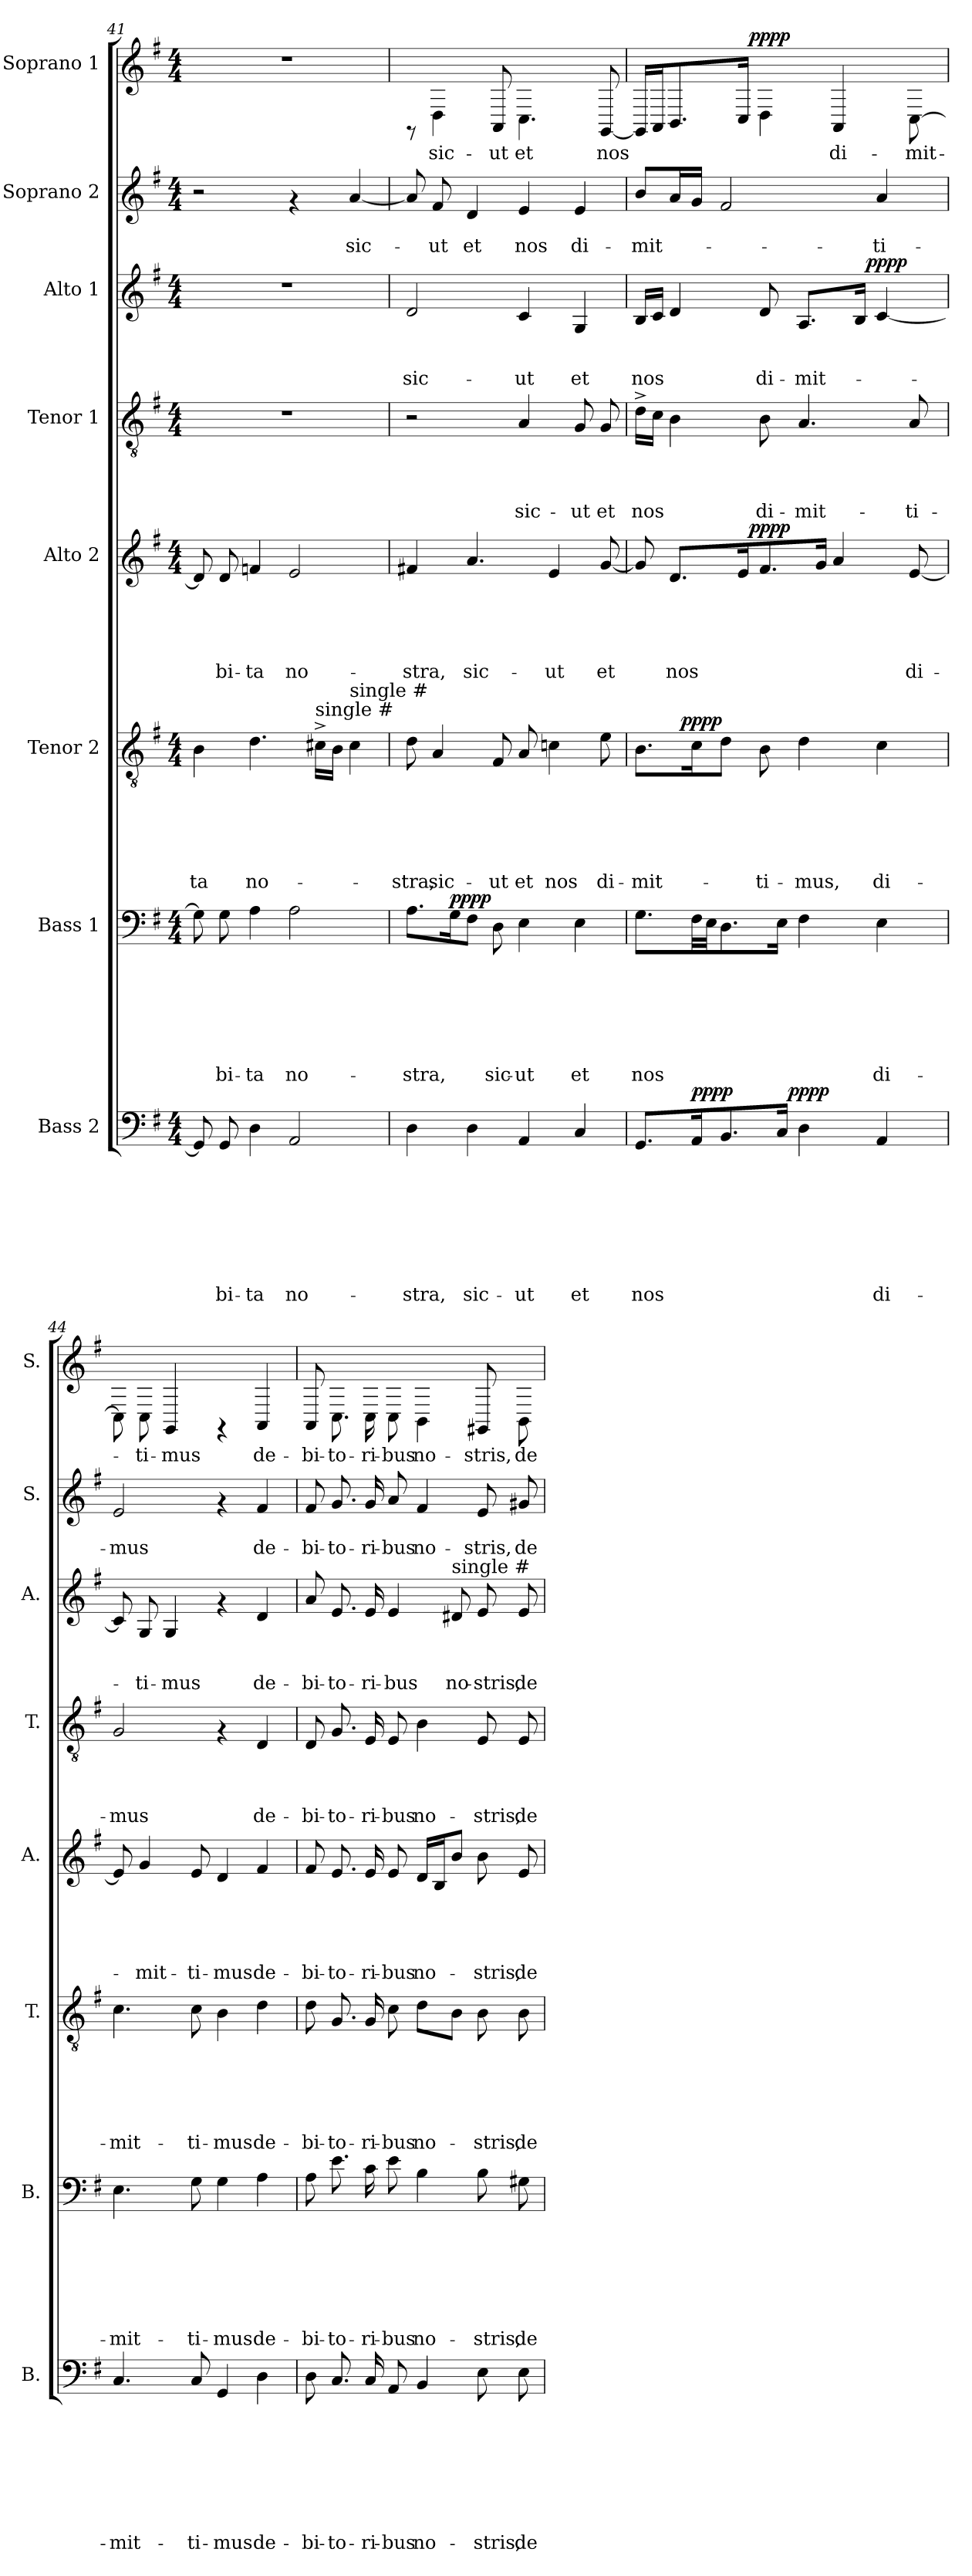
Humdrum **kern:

**kern	**text	**text	**text	**text	**text	**text	**text	**text	**dynam	**kern	**text	**text	**text	**text	**text	**text	**text	**dynam	**kern	**text	**text	**text	**text	**text	**text	**dynam	**kern	**text	**text	**text	**text	**text	**dynam	**kern	**text	**text	**text	**text	**kern	**text	**text	**text	**dynam	**kern	**text	**text	**kern	**text	**dynam
*part8	*part8	*part8	*part8	*part8	*part8	*part8	*part8	*part8	*part8	*part7	*part7	*part7	*part7	*part7	*part7	*part7	*part7	*part7	*part6	*part6	*part6	*part6	*part6	*part6	*part6	*part6	*part5	*part5	*part5	*part5	*part5	*part5	*part5	*part4	*part4	*part4	*part4	*part4	*part3	*part3	*part3	*part3	*part3	*part2	*part2	*part2	*part1	*part1	*part1
*staff8	*staff8	*staff8	*staff8	*staff8	*staff8	*staff8	*staff8	*staff8	*staff8	*staff7	*staff7	*staff7	*staff7	*staff7	*staff7	*staff7	*staff7	*staff7	*staff6	*staff6	*staff6	*staff6	*staff6	*staff6	*staff6	*staff6	*staff5	*staff5	*staff5	*staff5	*staff5	*staff5	*staff5	*staff4	*staff4	*staff4	*staff4	*staff4	*staff3	*staff3	*staff3	*staff3	*staff3	*staff2	*staff2	*staff2	*staff1	*staff1	*staff1
*I"Bass 2	*	*	*	*	*	*	*	*	*	*I"Bass 1	*	*	*	*	*	*	*	*	*I"Tenor 2	*	*	*	*	*	*	*	*I"Alto 2	*	*	*	*	*	*	*I"Tenor 1	*	*	*	*	*I"Alto 1	*	*	*	*	*I"Soprano 2	*	*	*I"Soprano 1	*	*
*I'B.	*	*	*	*	*	*	*	*	*	*I'B.	*	*	*	*	*	*	*	*	*I'T.	*	*	*	*	*	*	*	*I'A.	*	*	*	*	*	*	*I'T.	*	*	*	*	*I'A.	*	*	*	*	*I'S.	*	*	*I'S.	*	*
!!LO:PB:g=z
*clefF4	*	*	*	*	*	*	*	*	*	*clefF4	*	*	*	*	*	*	*	*	*clefGv2	*	*	*	*	*	*	*	*clefG2	*	*	*	*	*	*	*clefGv2	*	*	*	*	*clefG2	*	*	*	*	*clefG2	*	*	*clefG2	*	*
*k[f#]	*	*	*	*	*	*	*	*	*	*k[f#]	*	*	*	*	*	*	*	*	*k[f#]	*	*	*	*	*	*	*	*k[f#]	*	*	*	*	*	*	*k[f#]	*	*	*	*	*k[f#]	*	*	*	*	*k[f#]	*	*	*k[f#]	*	*
*G:	*	*	*	*	*	*	*	*	*	*G:	*	*	*	*	*	*	*	*	*G:	*	*	*	*	*	*	*	*G:	*	*	*	*	*	*	*G:	*	*	*	*	*G:	*	*	*	*	*G:	*	*	*G:	*	*
*M4/4	*	*	*	*	*	*	*	*	*	*M4/4	*	*	*	*	*	*	*	*	*M4/4	*	*	*	*	*	*	*	*M4/4	*	*	*	*	*	*	*M4/4	*	*	*	*	*M4/4	*	*	*	*	*M4/4	*	*	*M4/4	*	*
=41	=41	=41	=41	=41	=41	=41	=41	=41	=41	=41	=41	=41	=41	=41	=41	=41	=41	=41	=41	=41	=41	=41	=41	=41	=41	=41	=41	=41	=41	=41	=41	=41	=41	=41	=41	=41	=41	=41	=41	=41	=41	=41	=41	=41	=41	=41	=41	=41	=41
!	!	!	!	!	!	!	!	!	!	!	!	!	!	!	!	!	!	!	!	!	!	!	!	!	!LO:LY:b	!	!	!	!	!	!	!	!	!	!	!	!	!	!	!	!	!	!	!	!	!	!	!	!
8GG/]	.	.	.	.	.	.	.	.	.	8G\]	.	.	.	.	.	.	.	.	4B\	.	.	.	.	.	-ta	.	8d/]	.	.	.	.	.	.	1r	.	.	.	.	1r	.	.	.	.	2r	.	.	1r	.	.
!	!	!	!	!	!	!	!	!LO:LY:b	!	!	!	!	!	!	!	!	!LO:LY:b	!	!	!	!	!	!	!	!	!	!	!	!	!	!	!LO:LY:b	!	!	!	!	!	!	!	!	!	!	!	!	!	!	!	!	!
8GG/	.	.	.	.	.	.	.	-bi-	.	8G\	.	.	.	.	.	.	-bi-	.	.	.	.	.	.	.	.	.	8d/	.	.	.	.	-bi-	.	.	.	.	.	.	.	.	.	.	.	.	.	.	.	.	.
!	!	!	!	!	!	!	!	!LO:LY:b	!	!	!	!	!	!	!	!	!LO:LY:b	!	!	!	!	!	!	!	!LO:LY:b	!	!	!	!	!	!	!LO:LY:b	!	!	!	!	!	!	!	!	!	!	!	!	!	!	!	!	!
4D\	.	.	.	.	.	.	.	-ta	.	4A\	.	.	.	.	.	.	-ta	.	4.d\	.	.	.	.	.	no-	.	4fn/	.	.	.	.	-ta	.	.	.	.	.	.	.	.	.	.	.	.	.	.	.	.	.
!	!	!	!	!	!	!	!	!LO:LY:b	!	!	!	!	!	!	!	!	!LO:LY:b	!	!	!	!	!	!	!	!	!	!	!	!	!	!	!LO:LY:b	!	!	!	!	!	!	!	!	!	!	!	!	!	!	!	!	!
2AA/	.	.	.	.	.	.	.	no-	.	2A\	.	.	.	.	.	.	no-	.	.	.	.	.	.	.	.	.	2e/	.	.	.	.	no-	.	.	.	.	.	.	.	.	.	.	.	4rf	.	.	.	.	.
!	!	!	!	!	!	!	!	!	!	!	!	!	!	!	!	!	!	!	!LO:TX:a:t=single #	!	!	!	!	!	!	!	!	!	!	!	!	!	!	!	!	!	!	!	!	!	!	!	!	!	!	!	!	!	!
.	.	.	.	.	.	.	.	.	.	.	.	.	.	.	.	.	.	.	16c#^>\LL	.	.	.	.	.	.	.	.	.	.	.	.	.	.	.	.	.	.	.	.	.	.	.	.	.	.	.	.	.	.
.	.	.	.	.	.	.	.	.	.	.	.	.	.	.	.	.	.	.	16B\JJ	.	.	.	.	.	.	.	.	.	.	.	.	.	.	.	.	.	.	.	.	.	.	.	.	.	.	.	.	.	.
!	!	!	!	!	!	!	!	!	!	!	!	!	!	!	!	!	!	!	!LO:TX:a:t=single #	!	!	!	!	!	!	!	!	!	!	!	!	!	!	!	!	!	!	!	!	!	!	!	!	!	!	!	!	!	!
!	!	!	!	!	!	!	!	!	!	!	!	!	!	!	!	!	!	!	!	!	!	!	!	!	!	!	!	!	!	!	!	!	!	!	!	!	!	!	!	!	!	!	!	!	!	!LO:LY:b	!	!	!
.	.	.	.	.	.	.	.	.	.	.	.	.	.	.	.	.	.	.	4c#\	.	.	.	.	.	.	.	.	.	.	.	.	.	.	.	.	.	.	.	.	.	.	.	.	[<4a/	.	sic-	.	.	.
=42	=42	=42	=42	=42	=42	=42	=42	=42	=42	=42	=42	=42	=42	=42	=42	=42	=42	=42	=42	=42	=42	=42	=42	=42	=42	=42	=42	=42	=42	=42	=42	=42	=42	=42	=42	=42	=42	=42	=42	=42	=42	=42	=42	=42	=42	=42	=42	=42	=42
!	!	!	!	!	!	!	!	!LO:LY:b	!	!	!	!	!	!	!	!	!LO:LY:b	!	!	!	!	!	!	!	!LO:LY:b	!	!	!	!	!	!	!LO:LY:b	!	!	!	!	!	!	!	!	!	!LO:LY:b	!	!	!	!	!	!	!
4D\	.	.	.	.	.	.	.	-stra,	.	8.A\L	.	.	.	.	.	.	-stra,	.	8d\	.	.	.	.	.	-stra,	.	4f#X/	.	.	.	.	-stra,	.	2r	.	.	.	.	2d/	.	.	sic-	.	8a/]	.	.	8rFF	.	.
!	!	!	!	!	!	!	!	!	!	!	!	!	!	!	!	!	!	!	!	!	!	!	!	!	!LO:LY:b	!	!	!	!	!	!	!	!	!	!	!	!	!	!	!	!	!	!	!	!	!LO:LY:b	!	!LO:LY:b	!
.	.	.	.	.	.	.	.	.	.	.	.	.	.	.	.	.	.	.	4A/	.	.	.	.	.	sic-	.	.	.	.	.	.	.	.	.	.	.	.	.	.	.	.	.	.	8f#/	.	-ut	4D\	sic-	.
!	!	!	!	!	!	!	!	!	!	!	!	!	!	!	!	!	!	!LO:DY:b	!	!	!	!	!	!	!	!	!	!	!	!	!	!	!	!	!	!	!	!	!	!	!	!	!	!	!	!	!	!	!
.	.	.	.	.	.	.	.	.	.	16G\k	.	.	.	.	.	.	.	pppp	.	.	.	.	.	.	.	.	.	.	.	.	.	.	.	.	.	.	.	.	.	.	.	.	.	.	.	.	.	.	.
!	!	!	!	!	!	!	!	!LO:LY:b	!	!	!	!	!	!	!	!	!	!	!	!	!	!	!	!	!	!	!	!	!	!	!	!LO:LY:b	!	!	!	!	!	!	!	!	!	!	!	!	!	!LO:LY:b	!	!	!
4D\	.	.	.	.	.	.	.	sic-	.	8F#\J	.	.	.	.	.	.	.	.	.	.	.	.	.	.	.	.	4.a/	.	.	.	.	sic-	.	.	.	.	.	.	.	.	.	.	.	4d/	.	et	.	.	.
!	!	!	!	!	!	!	!	!	!	!	!	!	!	!	!	!	!LO:LY:b	!	!	!	!	!	!	!	!LO:LY:b	!	!	!	!	!	!	!	!	!	!	!	!	!	!	!	!	!	!	!	!	!	!	!LO:LY:b	!
.	.	.	.	.	.	.	.	.	.	8D\	.	.	.	.	.	.	sic-	.	8F#/	.	.	.	.	.	-ut	.	.	.	.	.	.	.	.	.	.	.	.	.	.	.	.	.	.	.	.	.	8AA/	-ut	.
!	!	!	!	!	!	!	!	!LO:LY:b	!	!	!	!	!	!	!	!	!LO:LY:b	!	!	!	!	!	!	!	!LO:LY:b	!	!	!	!	!	!	!	!	!	!	!	!	!LO:LY:b	!	!	!	!LO:LY:b	!	!	!	!LO:LY:b	!	!LO:LY:b	!
4AA/	.	.	.	.	.	.	.	-ut	.	4E\	.	.	.	.	.	.	-ut	.	8A/	.	.	.	.	.	et	.	.	.	.	.	.	.	.	4A/	.	.	.	sic-	4c/	.	.	-ut	.	4e/	.	nos	4.C\	et	.
!	!	!	!	!	!	!	!	!	!	!	!	!	!	!	!	!	!	!	!	!	!	!	!	!	!LO:LY:b	!	!	!	!	!	!	!LO:LY:b	!	!	!	!	!	!	!	!	!	!	!	!	!	!	!	!	!
.	.	.	.	.	.	.	.	.	.	.	.	.	.	.	.	.	.	.	4cn\	.	.	.	.	.	nos	.	4e/	.	.	.	.	-ut	.	.	.	.	.	.	.	.	.	.	.	.	.	.	.	.	.
!	!	!	!	!	!	!	!	!LO:LY:b	!	!	!	!	!	!	!	!	!LO:LY:b	!	!	!	!	!	!	!	!	!	!	!	!	!	!	!	!	!	!	!	!	!LO:LY:b	!	!	!	!LO:LY:b	!	!	!	!LO:LY:b	!	!	!
4C/	.	.	.	.	.	.	.	et	.	4E\	.	.	.	.	.	.	et	.	.	.	.	.	.	.	.	.	.	.	.	.	.	.	.	8G/	.	.	.	-ut	4G/	.	.	et	.	4e/	.	di-	.	.	.
!	!	!	!	!	!	!	!	!	!	!	!	!	!	!	!	!	!	!	!	!	!	!	!	!	!LO:LY:b	!	!	!	!	!	!	!LO:LY:b	!	!	!	!	!	!LO:LY:b	!	!	!	!	!	!	!	!	!	!LO:LY:b	!
.	.	.	.	.	.	.	.	.	.	.	.	.	.	.	.	.	.	.	8e\	.	.	.	.	.	di-	.	[<8g/	.	.	.	.	et	.	8G/	.	.	.	et	.	.	.	.	.	.	.	.	[<8GG/	nos	.
=43	=43	=43	=43	=43	=43	=43	=43	=43	=43	=43	=43	=43	=43	=43	=43	=43	=43	=43	=43	=43	=43	=43	=43	=43	=43	=43	=43	=43	=43	=43	=43	=43	=43	=43	=43	=43	=43	=43	=43	=43	=43	=43	=43	=43	=43	=43	=43	=43	=43
!	!	!	!	!	!	!	!	!LO:LY:b	!	!	!	!	!	!	!	!	!LO:LY:b	!	!	!	!	!	!	!	!LO:LY:b	!	!	!	!	!	!	!	!	!	!	!	!	!LO:LY:b	!	!	!	!LO:LY:b	!	!	!	!LO:LY:b	!	!	!
*^	*	*	*	*	*	*	*	*	*	*	*	*	*	*	*	*	*	*	*^	*	*	*	*	*	*	*	*^	*	*	*	*	*	*	*	*	*	*	*	*^	*	*	*	*	*	*	*	*^	*	*
8.GG/L	4...ryy	.	.	.	.	.	.	.	nos	.	8.G\L	.	.	.	.	.	.	nos	.	8.B\L	8ryy	.	.	.	.	.	-mit-	.	8g/]	4ryy	.	.	.	.	.	.	16d^>\LL	.	.	.	nos	16B/LL	2ryy	.	.	nos	.	8b/L	.	-mit-	16GG/LL]	4ryy	.	.
.	.	.	.	.	.	.	.	.	.	.	.	.	.	.	.	.	.	.	.	.	.	.	.	.	.	.	.	.	.	.	.	.	.	.	.	.	16c\JJ	.	.	.	.	16c/JJ	.	.	.	.	.	.	.	.	16AA/J	.	.	.
!	!	!	!	!	!	!	!	!	!	!	!	!	!	!	!	!	!	!	!	!	!	!	!	!	!	!	!	!	!	!	!	!	!	!	!LO:LY:b	!	!	!	!	!	!	!	!	!	!	!	!	!	!	!	!	!	!	!
.	.	.	.	.	.	.	.	.	.	.	.	.	.	.	.	.	.	.	.	.	32ryy	.	.	.	.	.	.	.	8.d/L	.	.	.	.	.	nos	.	4B\	.	.	.	.	4d/	.	.	.	.	.	16a/L	.	.	8.BB/	.	.	.
!	!	!	!	!	!	!	!	!	!	!	!	!	!	!	!	!	!	!	!	!	!	!	!	!	!	!	!	!LO:DY:b	!	!	!	!	!	!	!	!	!	!	!	!	!	!	!	!	!	!	!	!	!	!	!	!	!	!
.	.	.	.	.	.	.	.	.	.	.	.	.	.	.	.	.	.	.	.	.	2ryy	.	.	.	.	.	.	pppp	.	.	.	.	.	.	.	.	.	.	.	.	.	.	.	.	.	.	.	.	.	.	.	.	.	.
!	!	!	!	!	!	!	!	!	!	!LO:DY:a	!	!	!	!	!	!	!	!	!	!	!	!	!	!	!	!	!	!	!	!	!	!	!	!	!	!	!	!	!	!	!	!	!	!	!	!	!	!	!	!	!	!	!	!
16AA/k	.	.	.	.	.	.	.	.	.	pppp	32F#\LL	.	.	.	.	.	.	.	.	16c\k	.	.	.	.	.	.	.	.	.	.	.	.	.	.	.	.	.	.	.	.	.	.	.	.	.	.	.	16g/JJ	.	.	.	.	.	.
.	.	.	.	.	.	.	.	.	.	.	32E\JJ	.	.	.	.	.	.	.	.	.	.	.	.	.	.	.	.	.	.	.	.	.	.	.	.	.	.	.	.	.	.	.	.	.	.	.	.	.	.	.	.	.	.	.
8.BB/	.	.	.	.	.	.	.	.	.	.	8.D\	.	.	.	.	.	.	.	.	8d\J	.	.	.	.	.	.	.	.	.	16.ryy	.	.	.	.	.	.	.	.	.	.	.	.	.	.	.	.	.	2f#/	.	.	.	16.ryy	.	.
.	.	.	.	.	.	.	.	.	.	.	.	.	.	.	.	.	.	.	.	.	.	.	.	.	.	.	.	.	16e/k	.	.	.	.	.	.	.	.	.	.	.	.	.	.	.	.	.	.	.	.	.	16C/Jk	.	.	.
!	!	!	!	!	!	!	!	!	!	!	!	!	!	!	!	!	!	!	!	!	!	!	!	!	!	!	!	!	!	!	!	!	!	!	!	!LO:DY:b	!	!	!	!	!	!	!	!	!	!	!	!	!	!	!	!	!	!LO:DY:a
.	.	.	.	.	.	.	.	.	.	.	.	.	.	.	.	.	.	.	.	.	.	.	.	.	.	.	.	.	.	2ryy	.	.	.	.	.	pppp	.	.	.	.	.	.	.	.	.	.	.	.	.	.	.	2ryy	.	pppp
!	!	!	!	!	!	!	!	!	!	!	!	!	!	!	!	!	!	!	!	!	!	!	!	!	!	!	!LO:LY:b	!	!	!	!	!	!	!	!	!	!	!	!	!	!LO:LY:b	!	!	!	!	!LO:LY:b	!	!	!	!	!	!	!	!
.	.	.	.	.	.	.	.	.	.	.	.	.	.	.	.	.	.	.	.	8B\	.	.	.	.	.	.	-ti-	.	8.f#/	.	.	.	.	.	.	.	8B\	.	.	.	di-	8d/	.	.	.	di-	.	.	.	.	4D\	.	.	.
16C/Jk	.	.	.	.	.	.	.	.	.	.	16E\Jk	.	.	.	.	.	.	.	.	.	.	.	.	.	.	.	.	.	.	.	.	.	.	.	.	.	.	.	.	.	.	.	.	.	.	.	.	.	.	.	.	.	.	.
!	!	!	!	!	!	!	!	!	!	!LO:DY:a	!	!	!	!	!	!	!	!	!	!	!	!	!	!	!	!	!	!	!	!	!	!	!	!	!	!	!	!	!	!	!	!	!	!	!	!	!	!	!	!	!	!	!	!
.	2ryy	.	.	.	.	.	.	.	.	pppp	.	.	.	.	.	.	.	.	.	.	.	.	.	.	.	.	.	.	.	.	.	.	.	.	.	.	.	.	.	.	.	.	.	.	.	.	.	.	.	.	.	.	.	.
!	!	!	!	!	!	!	!	!	!	!	!	!	!	!	!	!	!	!	!	!	!	!	!	!	!	!	!LO:LY:b	!	!	!	!	!	!	!	!	!	!	!	!	!	!LO:LY:b	!	!	!	!	!LO:LY:b	!	!	!	!	!	!	!	!
4D\	.	.	.	.	.	.	.	.	.	.	4F#\	.	.	.	.	.	.	.	.	4d\	.	.	.	.	.	.	-mus,	.	.	.	.	.	.	.	.	.	4.A/	.	.	.	-mit-	8.A/L	8..ryy	.	.	-mit-	.	.	.	.	.	.	.	.
.	.	.	.	.	.	.	.	.	.	.	.	.	.	.	.	.	.	.	.	.	.	.	.	.	.	.	.	.	16g/Jk	.	.	.	.	.	.	.	.	.	.	.	.	.	.	.	.	.	.	.	.	.	.	.	.	.
!	!	!	!	!	!	!	!	!	!	!	!	!	!	!	!	!	!	!	!	!	!	!	!	!	!	!	!	!	!	!	!	!	!	!	!	!	!	!	!	!	!	!	!	!	!	!	!	!	!	!	!	!	!LO:LY:b	!
.	.	.	.	.	.	.	.	.	.	.	.	.	.	.	.	.	.	.	.	.	.	.	.	.	.	.	.	.	4a/	.	.	.	.	.	.	.	.	.	.	.	.	.	.	.	.	.	.	.	.	.	4AA/	.	di-	.
.	.	.	.	.	.	.	.	.	.	.	.	.	.	.	.	.	.	.	.	.	4ryy	.	.	.	.	.	.	.	.	.	.	.	.	.	.	.	.	.	.	.	.	.	.	.	.	.	.	.	.	.	.	.	.	.
.	.	.	.	.	.	.	.	.	.	.	.	.	.	.	.	.	.	.	.	.	.	.	.	.	.	.	.	.	.	.	.	.	.	.	.	.	.	.	.	.	.	16B/Jk	.	.	.	.	.	.	.	.	.	.	.	.
!	!	!	!	!	!	!	!	!	!	!	!	!	!	!	!	!	!	!	!	!	!	!	!	!	!	!	!	!	!	!	!	!	!	!	!	!	!	!	!	!	!	!	!	!	!	!	!LO:DY:b	!	!	!	!	!	!	!
.	.	.	.	.	.	.	.	.	.	.	.	.	.	.	.	.	.	.	.	.	.	.	.	.	.	.	.	.	.	.	.	.	.	.	.	.	.	.	.	.	.	.	4ryy	.	.	.	pppp	.	.	.	.	.	.	.
!	!	!	!	!	!	!	!	!	!LO:LY:b	!	!	!	!	!	!	!	!	!LO:LY:b	!	!	!	!	!	!	!	!	!LO:LY:b	!	!	!	!	!	!	!	!	!	!	!	!	!	!	!	!	!	!	!	!	!	!	!LO:LY:b	!	!	!	!
4AA/	.	.	.	.	.	.	.	.	di-	.	4E\	.	.	.	.	.	.	di-	.	4c\	.	.	.	.	.	.	di-	.	.	.	.	.	.	.	.	.	.	.	.	.	.	[<4c/	.	.	.	.	.	4a/	.	-ti-	.	.	.	.
.	.	.	.	.	.	.	.	.	.	.	.	.	.	.	.	.	.	.	.	.	.	.	.	.	.	.	.	.	.	8ryy	.	.	.	.	.	.	.	.	.	.	.	.	.	.	.	.	.	.	.	.	.	8ryy	.	.
!	!	!	!	!	!	!	!	!	!	!	!	!	!	!	!	!	!	!	!	!	!	!	!	!	!	!	!	!	!	!	!	!	!	!	!LO:LY:b	!	!	!	!	!	!LO:LY:b	!	!	!	!	!	!	!	!	!	!	!	!LO:LY:b	!
.	.	.	.	.	.	.	.	.	.	.	.	.	.	.	.	.	.	.	.	.	.	.	.	.	.	.	.	.	[<8e/	.	.	.	.	.	di-	.	8A/	.	.	.	-ti-	.	.	.	.	.	.	.	.	.	[>8C\	.	-mit-	.
.	.	.	.	.	.	.	.	.	.	.	.	.	.	.	.	.	.	.	.	.	16.ryy	.	.	.	.	.	.	.	.	.	.	.	.	.	.	.	.	.	.	.	.	.	.	.	.	.	.	.	.	.	.	.	.	.
.	32ryy	.	.	.	.	.	.	.	.	.	.	.	.	.	.	.	.	.	.	.	.	.	.	.	.	.	.	.	.	32ryy	.	.	.	.	.	.	.	.	.	.	.	.	32ryy	.	.	.	.	.	.	.	.	32ryy	.	.
=44	=44	=44	=44	=44	=44	=44	=44	=44	=44	=44	=44	=44	=44	=44	=44	=44	=44	=44	=44	=44	=44	=44	=44	=44	=44	=44	=44	=44	=44	=44	=44	=44	=44	=44	=44	=44	=44	=44	=44	=44	=44	=44	=44	=44	=44	=44	=44	=44	=44	=44	=44	=44	=44	=44
!	!	!	!	!	!	!	!	!	!LO:LY:b	!	!	!	!	!	!	!	!	!LO:LY:b	!	!	!	!	!	!	!	!	!LO:LY:b	!	!	!	!	!	!	!	!	!	!	!	!	!	!LO:LY:b	!	!	!	!	!	!	!	!	!LO:LY:b	!	!	!	!
*	*	*	*	*	*	*	*	*	*	*	*	*	*	*	*	*	*	*	*	*v	*v	*	*	*	*	*	*	*	*	*	*	*	*	*	*	*	*	*	*	*	*	*v	*v	*	*	*	*	*	*	*	*v	*v	*	*
*v	*v	*	*	*	*	*	*	*	*	*	*	*	*	*	*	*	*	*	*	*	*	*	*	*	*	*	*	*v	*v	*	*	*	*	*	*	*	*	*	*	*	*	*	*	*	*	*	*	*	*	*	*
4.C/	.	.	.	.	.	.	.	-mit-	.	4.E\	.	.	.	.	.	.	-mit-	.	4.c\	.	.	.	.	.	-mit-	.	8e/]	.	.	.	.	.	.	2G/	.	.	.	-mus	8c/]	.	.	.	.	2e/	.	-mus	8C\]	.	.
!	!	!	!	!	!	!	!	!	!	!	!	!	!	!	!	!	!	!	!	!	!	!	!	!	!	!	!	!	!	!	!	!LO:LY:b	!	!	!	!	!	!	!	!	!	!LO:LY:b	!	!	!	!	!	!LO:LY:b	!
.	.	.	.	.	.	.	.	.	.	.	.	.	.	.	.	.	.	.	.	.	.	.	.	.	.	.	4g/	.	.	.	.	-mit-	.	.	.	.	.	.	8G/	.	.	-ti-	.	.	.	.	8C\	-ti-	.
!	!	!	!	!	!	!	!	!	!	!	!	!	!	!	!	!	!	!	!	!	!	!	!	!	!	!	!	!	!	!	!	!	!	!	!	!	!	!	!	!	!	!LO:LY:b	!	!	!	!	!	!LO:LY:b	!
.	.	.	.	.	.	.	.	.	.	.	.	.	.	.	.	.	.	.	.	.	.	.	.	.	.	.	.	.	.	.	.	.	.	.	.	.	.	.	4G/	.	.	-mus	.	.	.	.	4GG/	-mus	.
!	!	!	!	!	!	!	!	!LO:LY:b	!	!	!	!	!	!	!	!	!LO:LY:b	!	!	!	!	!	!	!	!LO:LY:b	!	!	!	!	!	!	!LO:LY:b	!	!	!	!	!	!	!	!	!	!	!	!	!	!	!	!	!
8C/	.	.	.	.	.	.	.	-ti-	.	8G\	.	.	.	.	.	.	-ti-	.	8c\	.	.	.	.	.	-ti-	.	8e/	.	.	.	.	-ti-	.	.	.	.	.	.	.	.	.	.	.	.	.	.	.	.	.
!	!	!	!	!	!	!	!	!LO:LY:b	!	!	!	!	!	!	!	!	!LO:LY:b	!	!	!	!	!	!	!	!LO:LY:b	!	!	!	!	!	!	!LO:LY:b	!	!	!	!	!	!	!	!	!	!	!	!	!	!	!	!	!
4GG/	.	.	.	.	.	.	.	-mus	.	4G\	.	.	.	.	.	.	-mus	.	4B\	.	.	.	.	.	-mus	.	4d/	.	.	.	.	-mus	.	4rF	.	.	.	.	4rf	.	.	.	.	4rf	.	.	4rFF	.	.
!	!	!	!	!	!	!	!	!LO:LY:b	!	!	!	!	!	!	!	!	!LO:LY:b	!	!	!	!	!	!	!	!LO:LY:b	!	!	!	!	!	!	!LO:LY:b	!	!	!	!	!	!LO:LY:b	!	!	!	!LO:LY:b	!	!	!	!LO:LY:b	!	!LO:LY:b	!
4D\	.	.	.	.	.	.	.	de-	.	4A\	.	.	.	.	.	.	de-	.	4d\	.	.	.	.	.	de-	.	4f#/	.	.	.	.	de-	.	4D/	.	.	.	de-	4d/	.	.	de-	.	4f#/	.	de-	4AA/	de-	.
!!LO:PB:g=z
=45	=45	=45	=45	=45	=45	=45	=45	=45	=45	=45	=45	=45	=45	=45	=45	=45	=45	=45	=45	=45	=45	=45	=45	=45	=45	=45	=45	=45	=45	=45	=45	=45	=45	=45	=45	=45	=45	=45	=45	=45	=45	=45	=45	=45	=45	=45	=45	=45	=45
!	!	!	!	!	!	!	!	!LO:LY:b	!	!	!	!	!	!	!	!	!LO:LY:b	!	!	!	!	!	!	!	!LO:LY:b	!	!	!	!	!	!	!LO:LY:b	!	!	!	!	!	!LO:LY:b	!	!	!	!LO:LY:b	!	!	!	!LO:LY:b	!	!LO:LY:b	!
8D\	.	.	.	.	.	.	.	-bi-	.	8A\	.	.	.	.	.	.	-bi-	.	8d\	.	.	.	.	.	-bi-	.	8f#/	.	.	.	.	-bi-	.	8D/	.	.	.	-bi-	8a/	.	.	-bi-	.	8f#/	.	-bi-	8AA/	-bi-	.
!	!	!	!	!	!	!	!	!LO:LY:b	!	!	!	!	!	!	!	!	!LO:LY:b	!	!	!	!	!	!	!	!LO:LY:b	!	!	!	!	!	!	!LO:LY:b	!	!	!	!	!	!LO:LY:b	!	!	!	!LO:LY:b	!	!	!	!LO:LY:b	!	!LO:LY:b	!
8.C/	.	.	.	.	.	.	.	-to-	.	8.e\	.	.	.	.	.	.	-to-	.	8.G/	.	.	.	.	.	-to-	.	8.e/	.	.	.	.	-to-	.	8.G/	.	.	.	-to-	8.e/	.	.	-to-	.	8.g/	.	-to-	8.C\	-to-	.
!	!	!	!	!	!	!	!	!LO:LY:b	!	!	!	!	!	!	!	!	!LO:LY:b	!	!	!	!	!	!	!	!LO:LY:b	!	!	!	!	!	!	!LO:LY:b	!	!	!	!	!	!LO:LY:b	!	!	!	!LO:LY:b	!	!	!	!LO:LY:b	!	!LO:LY:b	!
16C/	.	.	.	.	.	.	.	-ri-	.	16c\	.	.	.	.	.	.	-ri-	.	16G/	.	.	.	.	.	-ri-	.	16e/	.	.	.	.	-ri-	.	16E/	.	.	.	-ri-	16e/	.	.	-ri-	.	16g/	.	-ri-	16C\	-ri-	.
!	!	!	!	!	!	!	!	!LO:LY:b	!	!	!	!	!	!	!	!	!LO:LY:b	!	!	!	!	!	!	!	!LO:LY:b	!	!	!	!	!	!	!LO:LY:b	!	!	!	!	!	!LO:LY:b	!	!	!	!LO:LY:b	!	!	!	!LO:LY:b	!	!LO:LY:b	!
8AA/	.	.	.	.	.	.	.	-bus	.	8e\	.	.	.	.	.	.	-bus	.	8c\	.	.	.	.	.	-bus	.	8e/	.	.	.	.	-bus	.	8E/	.	.	.	-bus	4e/	.	.	-bus	.	8a/	.	-bus	8C\	-bus	.
!	!	!	!	!	!	!	!	!LO:LY:b	!	!	!	!	!	!	!	!	!LO:LY:b	!	!	!	!	!	!	!	!LO:LY:b	!	!	!	!	!	!	!LO:LY:b	!	!	!	!	!	!LO:LY:b	!	!	!	!	!	!	!	!LO:LY:b	!	!LO:LY:b	!
4BB/	.	.	.	.	.	.	.	no-	.	4B\	.	.	.	.	.	.	no-	.	8d\L	.	.	.	.	.	no-	.	16d/LL	.	.	.	.	no-	.	4B\	.	.	.	no-	.	.	.	.	.	4f#/	.	no-	4BB\	no-	.
.	.	.	.	.	.	.	.	.	.	.	.	.	.	.	.	.	.	.	.	.	.	.	.	.	.	.	16B/J	.	.	.	.	.	.	.	.	.	.	.	.	.	.	.	.	.	.	.	.	.	.
!	!	!	!	!	!	!	!	!	!	!	!	!	!	!	!	!	!	!	!	!	!	!	!	!	!	!	!	!	!	!	!	!	!	!	!	!	!	!	!LO:TX:a:t=single #	!	!	!	!	!	!	!	!	!	!
!	!	!	!	!	!	!	!	!	!	!	!	!	!	!	!	!	!	!	!	!	!	!	!	!	!	!	!	!	!	!	!	!	!	!	!	!	!	!	!	!	!	!LO:LY:b	!	!	!	!	!	!	!
.	.	.	.	.	.	.	.	.	.	.	.	.	.	.	.	.	.	.	8B\J	.	.	.	.	.	.	.	8b/J	.	.	.	.	.	.	.	.	.	.	.	8d#/	.	.	no-	.	.	.	.	.	.	.
!	!	!	!	!	!	!	!	!LO:LY:b	!	!	!	!	!	!	!	!	!LO:LY:b	!	!	!	!	!	!	!	!LO:LY:b	!	!	!	!	!	!	!LO:LY:b	!	!	!	!	!	!LO:LY:b	!	!	!	!LO:LY:b	!	!	!	!LO:LY:b	!	!LO:LY:b	!
8E\	.	.	.	.	.	.	.	-stris,	.	8B\	.	.	.	.	.	.	-stris,	.	8B\	.	.	.	.	.	-stris,	.	8b\	.	.	.	.	-stris,	.	8E/	.	.	.	-stris,	8e/	.	.	-stris,	.	8e/	.	-stris,	8GG#X/	-stris,	.
!	!	!	!	!	!	!	!	!LO:LY:b	!	!	!	!	!	!	!	!	!LO:LY:b	!	!	!	!	!	!	!	!LO:LY:b	!	!	!	!	!	!	!LO:LY:b	!	!	!	!	!	!LO:LY:b	!	!	!	!LO:LY:b	!	!	!	!LO:LY:b	!	!LO:LY:b	!
8E\	.	.	.	.	.	.	.	de-	.	8G#X\	.	.	.	.	.	.	de-	.	8B\	.	.	.	.	.	de-	.	8e/	.	.	.	.	de-	.	8E/	.	.	.	de-	8e/	.	.	de-	.	8g#X/	.	de-	8BB\	de-	.
=	=	=	=	=	=	=	=	=	=	=	=	=	=	=	=	=	=	=	=	=	=	=	=	=	=	=	=	=	=	=	=	=	=	=	=	=	=	=	=	=	=	=	=	=	=	=	=	=	=
*-	*-	*-	*-	*-	*-	*-	*-	*-	*-	*-	*-	*-	*-	*-	*-	*-	*-	*-	*-	*-	*-	*-	*-	*-	*-	*-	*-	*-	*-	*-	*-	*-	*-	*-	*-	*-	*-	*-	*-	*-	*-	*-	*-	*-	*-	*-	*-	*-	*-
